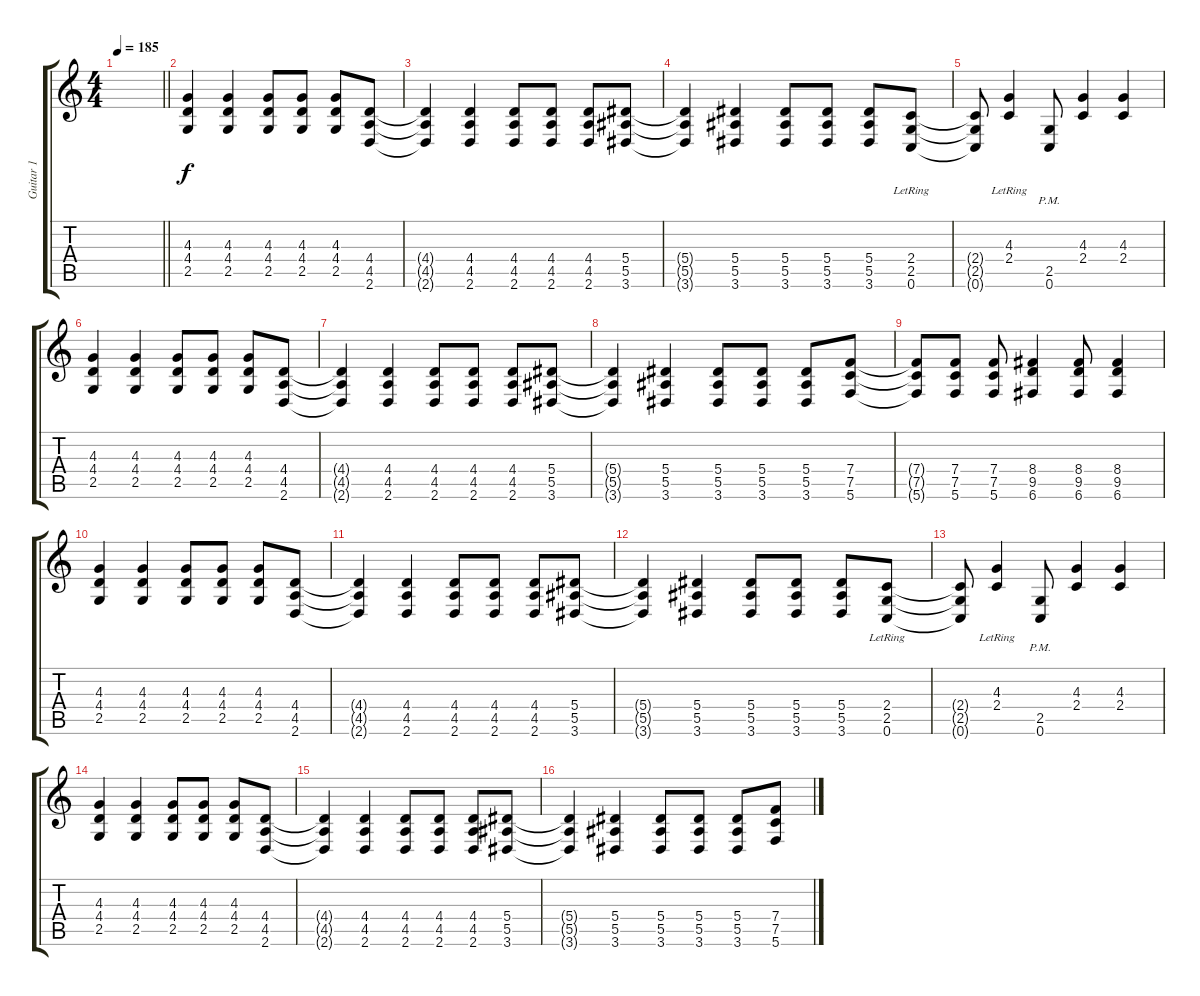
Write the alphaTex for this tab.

\track ("Guitar 1" "Guitar 1") {instrument distortionguitar}
\staff {score tabs}
\tuning (C4 G3 Eb3 Bb2 F2 C2) {hide}
\ts (4 4)
\tempo 185
\clef g2
\barLineRight lightlight
\ks c
|
(4.3 4.4 2.5).4 (4.3 4.4 2.5).4 (4.3 4.4 2.5).8 (4.3 4.4 2.5).8 (4.3 4.4 2.5).8 (4.4 4.5 2.6).8 |
(4.4{t} 4.5{t} 2.6{t}).4 (4.4 4.5 2.6).4 (4.4 4.5 2.6).8 (4.4 4.5 2.6).8 (4.4 4.5 2.6).8 (5.4 5.5 3.6).8 |
(5.4{t} 5.5{t} 3.6{t}).4 (5.4 5.5 3.6).4 (5.4 5.5 3.6).8 (5.4 5.5 3.6).8 (5.4 5.5 3.6).8 (2.4{lr} 2.5{lr} 0.6{lr}).8 |
(2.4{t} 2.5{t} 0.6{t}).8 (4.3 2.4{lr}).4 (2.5 0.6{pm}).8 (4.3 2.4).4 (4.3 2.4).4 |
(4.3 4.4 2.5).4 (4.3 4.4 2.5).4 (4.3 4.4 2.5).8 (4.3 4.4 2.5).8 (4.3 4.4 2.5).8 (4.4 4.5 2.6).8 |
(4.4{t} 4.5{t} 2.6{t}).4 (4.4 4.5 2.6).4 (4.4 4.5 2.6).8 (4.4 4.5 2.6).8 (4.4 4.5 2.6).8 (5.4 5.5 3.6).8 |
(5.4{t} 5.5{t} 3.6{t}).4 (5.4 5.5 3.6).4 (5.4 5.5 3.6).8 (5.4 5.5 3.6).8 (5.4 5.5 3.6).8 (7.4 7.5 5.6).8 |
(7.4{t} 7.5{t} 5.6{t}).8 (7.4 7.5 5.6).8 (7.4 7.5 5.6).8 (8.4 9.5 6.6).4 (8.4 9.5 6.6).8 (8.4 9.5 6.6).4 |
(4.3 4.4 2.5).4 (4.3 4.4 2.5).4 (4.3 4.4 2.5).8 (4.3 4.4 2.5).8 (4.3 4.4 2.5).8 (4.4 4.5 2.6).8 |
(4.4{t} 4.5{t} 2.6{t}).4 (4.4 4.5 2.6).4 (4.4 4.5 2.6).8 (4.4 4.5 2.6).8 (4.4 4.5 2.6).8 (5.4 5.5 3.6).8 |
(5.4{t} 5.5{t} 3.6{t}).4 (5.4 5.5 3.6).4 (5.4 5.5 3.6).8 (5.4 5.5 3.6).8 (5.4 5.5 3.6).8 (2.4{lr} 2.5{lr} 0.6{lr}).8 |
(2.4{t} 2.5{t} 0.6{t}).8 (4.3 2.4{lr}).4 (2.5 0.6{pm}).8 (4.3 2.4).4 (4.3 2.4).4 |
(4.3 4.4 2.5).4 (4.3 4.4 2.5).4 (4.3 4.4 2.5).8 (4.3 4.4 2.5).8 (4.3 4.4 2.5).8 (4.4 4.5 2.6).8 |
(4.4{t} 4.5{t} 2.6{t}).4 (4.4 4.5 2.6).4 (4.4 4.5 2.6).8 (4.4 4.5 2.6).8 (4.4 4.5 2.6).8 (5.4 5.5 3.6).8 |
(5.4{t} 5.5{t} 3.6{t}).4 (5.4 5.5 3.6).4 (5.4 5.5 3.6).8 (5.4 5.5 3.6).8 (5.4 5.5 3.6).8 (7.4 7.5 5.6).8
